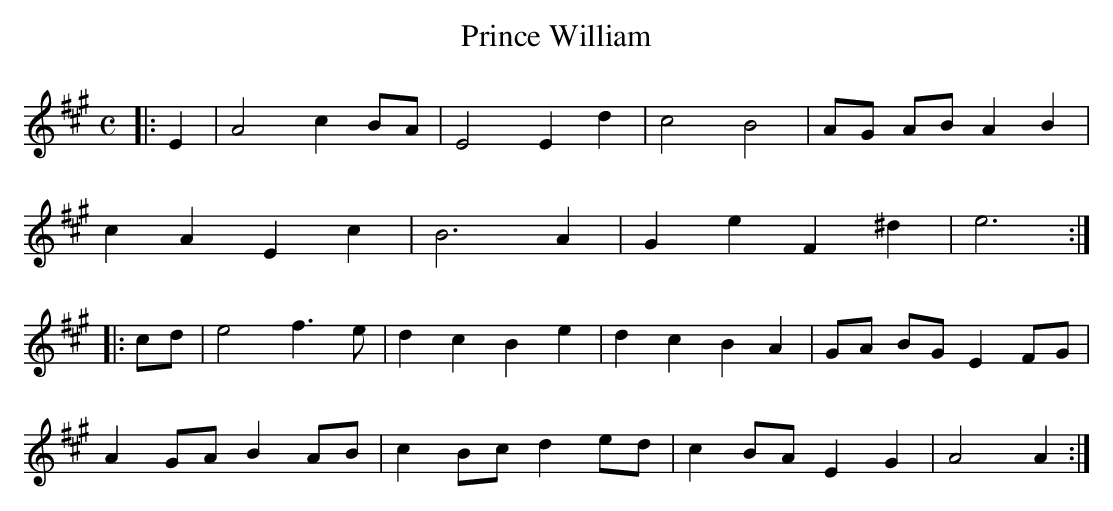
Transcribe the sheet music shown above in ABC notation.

X:1
T:Prince William
M:C
L:1/8
K:A
|:E2|A4 c2 BA|E4 E2d2|c4B4|AG AB A2B2|
c2A2E2c2|B6A2|G2e2F2^d2|e6:|
|:cd|e4 f3e|d2c2B2e2|d2c2B2A2|GA BG E2 FG|
A2 GA B2 AB|c2 Bc d2 ed|c2 BA E2G2|A4A2:|]
